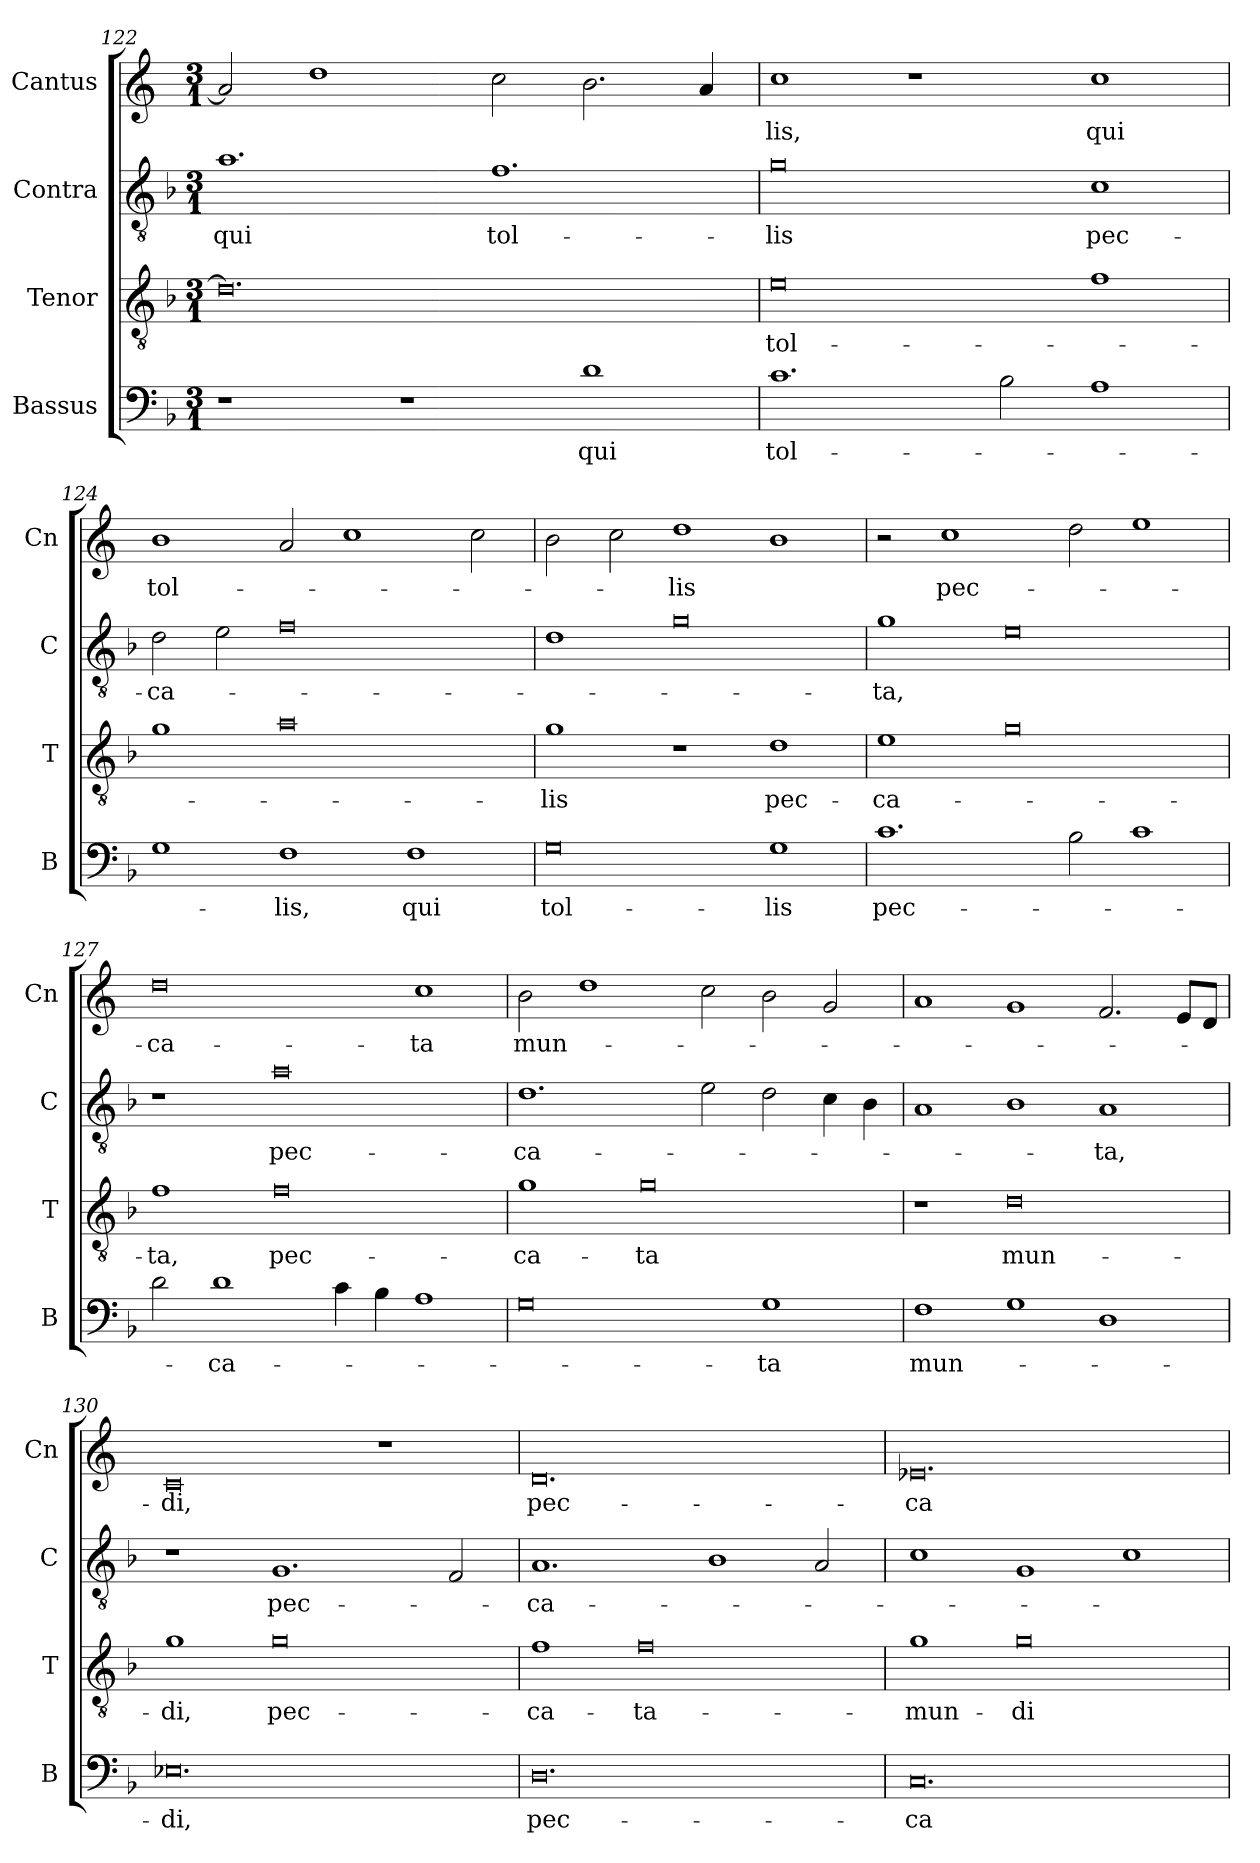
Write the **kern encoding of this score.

**kern	**text	**kern	**text	**kern	**text	**kern	**text
*part4	*part4	*part3	*part3	*part2	*part2	*part1	*part1
*staff4	*staff4	*staff3	*staff3	*staff2	*staff2	*staff1	*staff1
*I"Bassus	*	*I"Tenor	*	*I"Contra	*	*I"Cantus	*
*I'B	*	*I'T	*	*I'C	*	*I'Cn	*
*clefF4	*	*clefGv2	*	*clefGv2	*	*clefG2	*
*k[b-]	*	*k[b-]	*	*k[b-]	*	*k[]	*
*M3/1	*	*M3/1	*	*M3/1	*	*M3/1	*
=122	=122	=122	=122	=122	=122	=122	=122
1r	.	0.d]	.	1.a	qui	2a/]	.
.	.	.	.	.	.	1dd	.
1r	.	.	.	.	.	.	.
.	.	.	.	1.f	tol-	2cc\	.
1d	qui	.	.	.	.	2.b\	.
.	.	.	.	.	.	4a/	.
=123	=123	=123	=123	=123	=123	=123	=123
1.c	tol-	0e	tol-	0g	-lis	1cc	-lis,
.	.	.	.	.	.	1r	.
2B-\	.	.	.	.	.	.	.
1A	.	1f	.	1c	pec-	1cc	qui
=124	=124	=124	=124	=124	=124	=124	=124
1G	.	1g	.	2d\	-ca-	1b	tol-
.	.	.	.	2e\	.	.	.
1F	-lis,	0a	.	0f	.	2a/	.
.	.	.	.	.	.	1cc	.
1F	qui	.	.	.	.	.	.
.	.	.	.	.	.	2cc\	.
=125	=125	=125	=125	=125	=125	=125	=125
0G	tol-	1g	-lis	1d	.	2b\	.
.	.	.	.	.	.	2cc\	.
.	.	1r	.	0g	.	1dd	-lis
1G	-lis	1d	pec-	.	.	1b	.
=126	=126	=126	=126	=126	=126	=126	=126
1.c	pec-	1e	-ca-	1g	-ta,	2r	.
.	.	.	.	.	.	1cc	pec-
.	.	0g	.	0e	.	.	.
2B-\	.	.	.	.	.	2dd\	.
1c	.	.	.	.	.	1ee	.
=127	=127	=127	=127	=127	=127	=127	=127
2d\	.	1f	-ta,	1r	.	0dd	-ca-
1d	-ca-	.	.	.	.	.	.
.	.	0f	pec-	0a	pec-	.	.
4c\	.	.	.	.	.	.	.
4B-\	.	.	.	.	.	.	.
1A	.	.	.	.	.	1cc	-ta
=128	=128	=128	=128	=128	=128	=128	=128
0G	.	1g	-ca-	1.d	-ca-	2b\	mun-
.	.	.	.	.	.	1dd	.
.	.	0g	-ta	.	.	.	.
.	.	.	.	2e\	.	2cc\	.
1G	-ta	.	.	2d\	.	2b\	.
.	.	.	.	4c\	.	2g/	.
.	.	.	.	4B-\	.	.	.
=129	=129	=129	=129	=129	=129	=129	=129
1F	mun-	1r	.	1A	.	1a	.
1G	.	0d	mun-	1B-	.	1g	.
1D	.	.	.	1A	-ta,	2.f/	.
.	.	.	.	.	.	8e/L	.
.	.	.	.	.	.	8d/J	.
=130	=130	=130	=130	=130	=130	=130	=130
0.E-X	-di,	1g	-di,	1r	.	0c	-di,
.	.	0g	pec-	1.G	pec-	.	.
.	.	.	.	.	.	1r	.
.	.	.	.	2F/	.	.	.
=131	=131	=131	=131	=131	=131	=131	=131
0.D	pec-	1f	-ca-	1.A	-ca-	0.d	pec-
.	.	0f	-ta-	.	.	.	.
.	.	.	.	1B-	.	.	.
.	.	.	.	2A/	.	.	.
=132	=132	=132	=132	=132	=132	=132	=132
0.C	-ca-	1g	-mun-	1c	.	0.e-X	-ca-
.	.	0g	-di	1G	.	.	.
.	.	.	.	1c	.	.	.
=	=	=	=	=	=	=	=
*-	*-	*-	*-	*-	*-	*-	*-
